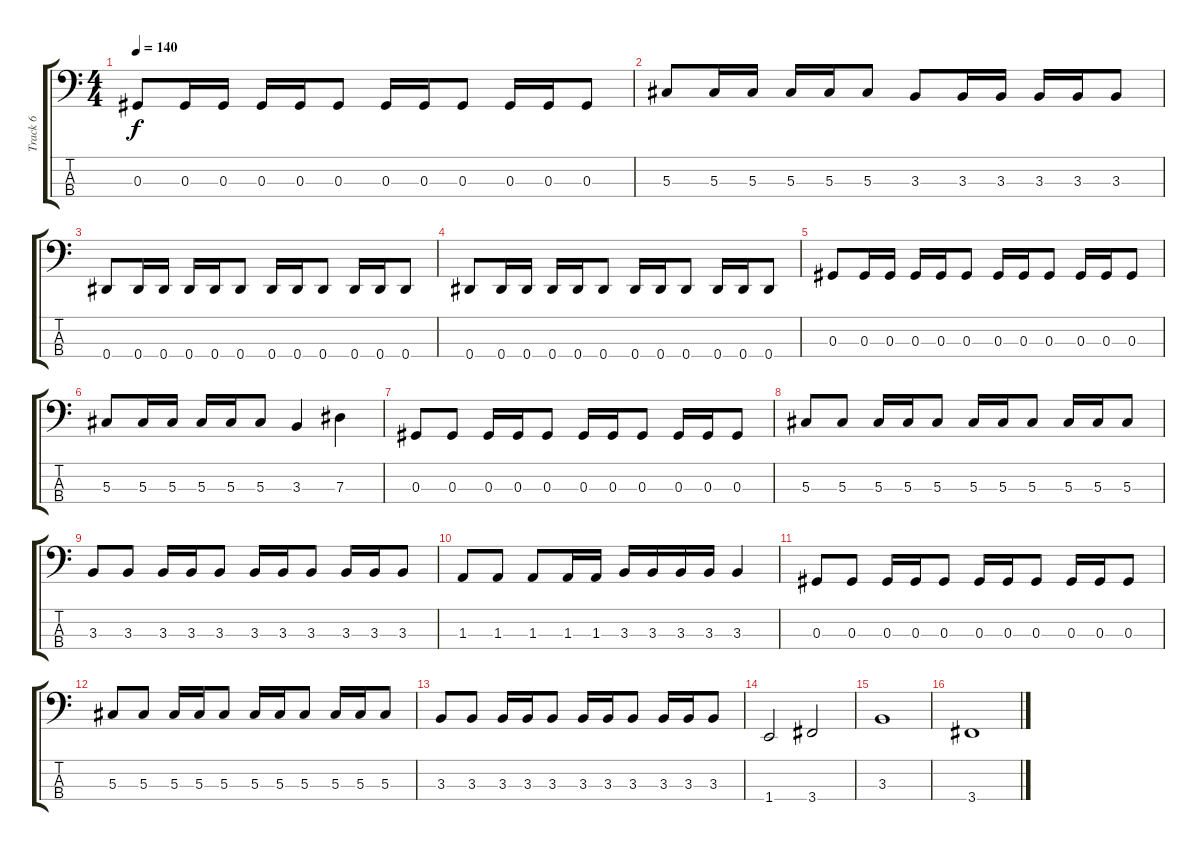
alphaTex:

\track ("Track 6" "Track 6") {instrument electricbassfinger}
\staff {score tabs}
\tuning (Gb2 Db2 Ab1 Eb1) {hide}
\ts (4 4)
\tempo 140
\clef f4
\ks aminor
0.3.8{dy f} 0.3.16 0.3.16 0.3.16 0.3.16 0.3.8 0.3.16 0.3.16 0.3.8 0.3.16 0.3.16 0.3.8 |
5.3.8 5.3.16 5.3.16 5.3.16 5.3.16 5.3.8 3.3.8 3.3.16 3.3.16 3.3.16 3.3.16 3.3.8 |
0.4.8 0.4.16 0.4.16 0.4.16 0.4.16 0.4.8 0.4.16 0.4.16 0.4.8 0.4.16 0.4.16 0.4.8 |
0.4.8 0.4.16 0.4.16 0.4.16 0.4.16 0.4.8 0.4.16 0.4.16 0.4.8 0.4.16 0.4.16 0.4.8 |
0.3.8 0.3.16 0.3.16 0.3.16 0.3.16 0.3.8 0.3.16 0.3.16 0.3.8 0.3.16 0.3.16 0.3.8 |
5.3.8 5.3.16 5.3.16 5.3.16 5.3.16 5.3.8 3.3.4 7.3.4 |
0.3.8 0.3.8 0.3.16 0.3.16 0.3.8 0.3.16 0.3.16 0.3.8 0.3.16 0.3.16 0.3.8 |
5.3.8 5.3.8 5.3.16 5.3.16 5.3.8 5.3.16 5.3.16 5.3.8 5.3.16 5.3.16 5.3.8 |
3.3.8 3.3.8 3.3.16 3.3.16 3.3.8 3.3.16 3.3.16 3.3.8 3.3.16 3.3.16 3.3.8 |
1.3.8 1.3.8 1.3.8 1.3.16 1.3.16 3.3.16 3.3.16 3.3.16 3.3.16 3.3.4 |
0.3.8 0.3.8 0.3.16 0.3.16 0.3.8 0.3.16 0.3.16 0.3.8 0.3.16 0.3.16 0.3.8 |
5.3.8 5.3.8 5.3.16 5.3.16 5.3.8 5.3.16 5.3.16 5.3.8 5.3.16 5.3.16 5.3.8 |
3.3.8 3.3.8 3.3.16 3.3.16 3.3.8 3.3.16 3.3.16 3.3.8 3.3.16 3.3.16 3.3.8 |
1.4.2 3.4.2 |
3.3.1 |
3.4.1
